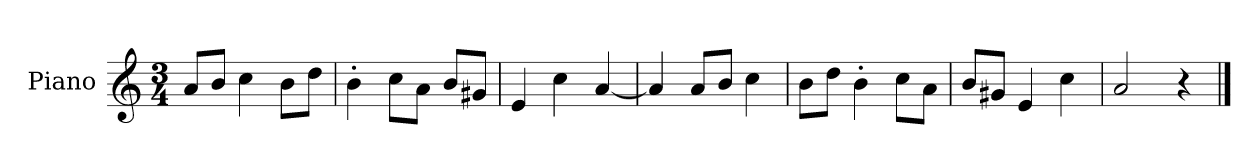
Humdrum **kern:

**kern
*part1
*staff1
*I"Piano
*I'P-no
*clefG2
*k[]
*M3/4
*MM171
=1
8a/L
8b/J
4cc\
8b\L
8dd\J
=2
4b'\
8cc\L
8a\J
8b/L
8g#X/J
=3
4e/
4cc\
[4a/
=4
4a/]
8a/L
8b/J
4cc\
=5
8b\L
8dd\J
4b'\
8cc\L
8a\J
=6
8b/L
8g#X/J
4e/
4cc\
=7
2a/
4r
==
*-
